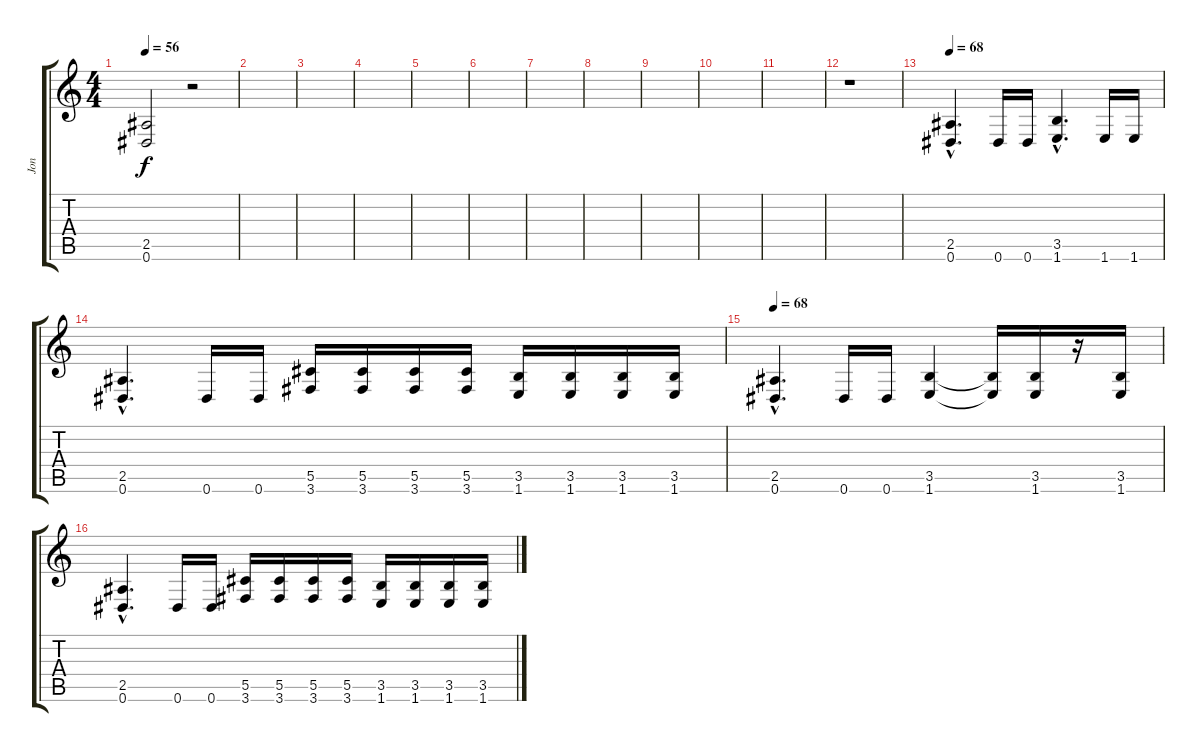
\track ("Jon" "Jon") {instrument distortionguitar}
\staff {score tabs}
\tuning (Eb4 Bb3 Gb3 Db3 Ab2 Eb2) {hide}
\ts (4 4)
\tempo 56
\clef g2
\ks c
(2.5{t} 0.6{t}).2{dy f} r.2 |
|
|
|
|
|
|
|
|
|
|
r.1 |
\tempo 68
(2.5{hac} 0.6{hac}).4{d} 0.6.16 0.6.16 (3.5{hac} 1.6{hac}).4{d} 1.6.16 1.6.16 |
(2.5{hac} 0.6{hac}).4{d} 0.6.16 0.6.16 (5.5 3.6).16 (5.5 3.6).16 (5.5 3.6).16 (5.5 3.6).16 (3.5 1.6).16 (3.5 1.6).16 (3.5 1.6).16 (3.5 1.6).16 |
\tempo 68
(2.5{hac} 0.6{hac}).4{d} 0.6.16 0.6.16 (3.5 1.6).4 (3.5{t} 1.6{t}).16 (3.5 1.6).16 r.16 (3.5 1.6).16 |
(2.5{hac} 0.6{hac}).4{d} 0.6.16 0.6.16 (5.5 3.6).16 (5.5 3.6).16 (5.5 3.6).16 (5.5 3.6).16 (3.5 1.6).16 (3.5 1.6).16 (3.5 1.6).16 (3.5 1.6).16
